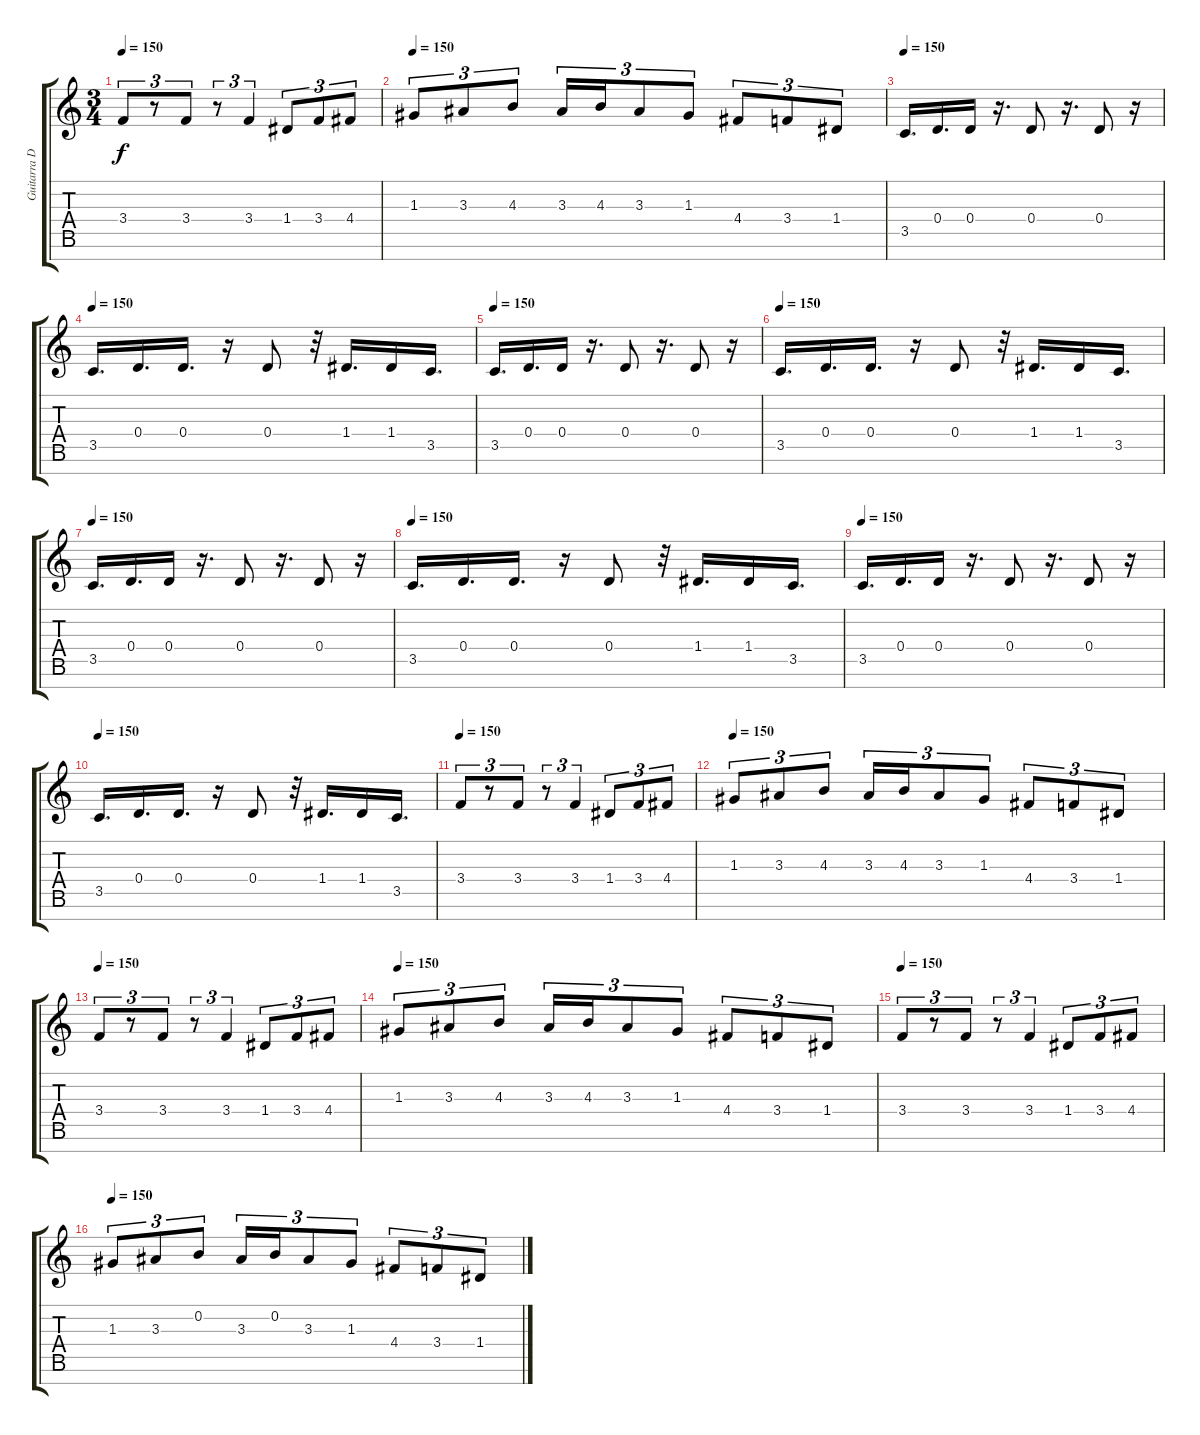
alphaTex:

\track ("Guitarra Distorsión/Limpia" "Guitarra D") {instrument acousticguitarnylon}
\staff {score tabs}
\tuning (E4 B3 G3 D3 A2 E2 B1) {hide}
\ts (3 4)
\tempo 150
\clef g2
\ks c
3.4.8{tu (3 2) dy f} r.8{tu (3 2)} 3.4.8{tu (3 2)} r.8{tu (3 2)} 3.4.4{tu (3 2)} 1.4.8{tu (3 2)} 3.4.8{tu (3 2)} 4.4.8{tu (3 2)} |
\tempo 150
1.3.8{tu (3 2)} 3.3.8{tu (3 2)} 4.3.8{tu (3 2)} 3.3.16{tu (3 2)} 4.3.16{tu (3 2)} 3.3.8{tu (3 2)} 1.3.8{tu (3 2)} 4.4.8{tu (3 2)} 3.4.8{tu (3 2)} 1.4.8{tu (3 2)} |
\tempo 150
3.5.16{d} 0.4.16{d} 0.4.16 r.16{d} 0.4.8 r.16{d} 0.4.8 r.16 |
\tempo 150
3.5.16{d} 0.4.16{d} 0.4.16{d} r.16 0.4.8 r.32 1.4.16{d} 1.4.16 3.5.16{d} |
\tempo 150
3.5.16{d} 0.4.16{d} 0.4.16 r.16{d} 0.4.8 r.16{d} 0.4.8 r.16 |
\tempo 150
3.5.16{d} 0.4.16{d} 0.4.16{d} r.16 0.4.8 r.32 1.4.16{d} 1.4.16 3.5.16{d} |
\tempo 150
3.5.16{d} 0.4.16{d} 0.4.16 r.16{d} 0.4.8 r.16{d} 0.4.8 r.16 |
\tempo 150
3.5.16{d} 0.4.16{d} 0.4.16{d} r.16 0.4.8 r.32 1.4.16{d} 1.4.16 3.5.16{d} |
\tempo 150
3.5.16{d} 0.4.16{d} 0.4.16 r.16{d} 0.4.8 r.16{d} 0.4.8 r.16 |
\tempo 150
3.5.16{d} 0.4.16{d} 0.4.16{d} r.16 0.4.8 r.32 1.4.16{d} 1.4.16 3.5.16{d} |
\tempo 150
3.4.8{tu (3 2)} r.8{tu (3 2)} 3.4.8{tu (3 2)} r.8{tu (3 2)} 3.4.4{tu (3 2)} 1.4.8{tu (3 2)} 3.4.8{tu (3 2)} 4.4.8{tu (3 2)} |
\tempo 150
1.3.8{tu (3 2)} 3.3.8{tu (3 2)} 4.3.8{tu (3 2)} 3.3.16{tu (3 2)} 4.3.16{tu (3 2)} 3.3.8{tu (3 2)} 1.3.8{tu (3 2)} 4.4.8{tu (3 2)} 3.4.8{tu (3 2)} 1.4.8{tu (3 2)} |
\tempo 150
3.4.8{tu (3 2)} r.8{tu (3 2)} 3.4.8{tu (3 2)} r.8{tu (3 2)} 3.4.4{tu (3 2)} 1.4.8{tu (3 2)} 3.4.8{tu (3 2)} 4.4.8{tu (3 2)} |
\tempo 150
1.3.8{tu (3 2)} 3.3.8{tu (3 2)} 4.3.8{tu (3 2)} 3.3.16{tu (3 2)} 4.3.16{tu (3 2)} 3.3.8{tu (3 2)} 1.3.8{tu (3 2)} 4.4.8{tu (3 2)} 3.4.8{tu (3 2)} 1.4.8{tu (3 2)} |
\tempo 150
3.4.8{tu (3 2)} r.8{tu (3 2)} 3.4.8{tu (3 2)} r.8{tu (3 2)} 3.4.4{tu (3 2)} 1.4.8{tu (3 2)} 3.4.8{tu (3 2)} 4.4.8{tu (3 2)} |
\tempo 150
1.3.8{tu (3 2)} 3.3.8{tu (3 2)} 0.2.8{tu (3 2)} 3.3.16{tu (3 2)} 0.2.16{tu (3 2)} 3.3.8{tu (3 2)} 1.3.8{tu (3 2)} 4.4.8{tu (3 2)} 3.4.8{tu (3 2)} 1.4.8{tu (3 2)}
